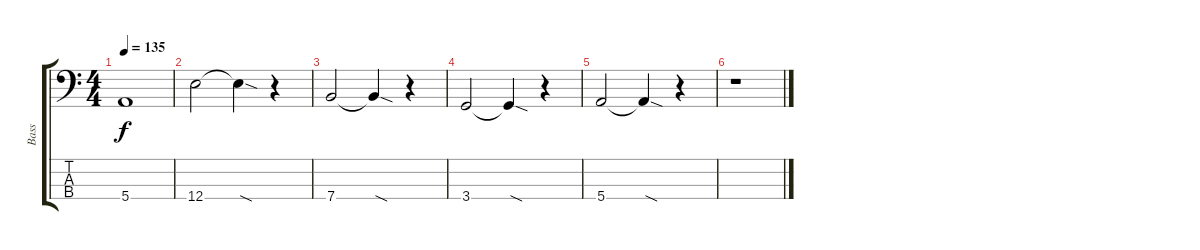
\track ("Bass" "Bass") {instrument slapbass2}
\staff {score tabs}
\tuning (G2 D2 A1 E1) {hide}
\ts (4 4)
\tempo 135
\clef f4
\ks c
5.4.1{dy f} |
12.4.2 12.4{sod t}.4 r.4 |
7.4.2 7.4{sod t}.4 r.4 |
3.4.2 3.4{sod t}.4 r.4 |
5.4.2 5.4{sod t}.4 r.4 |
r.1
